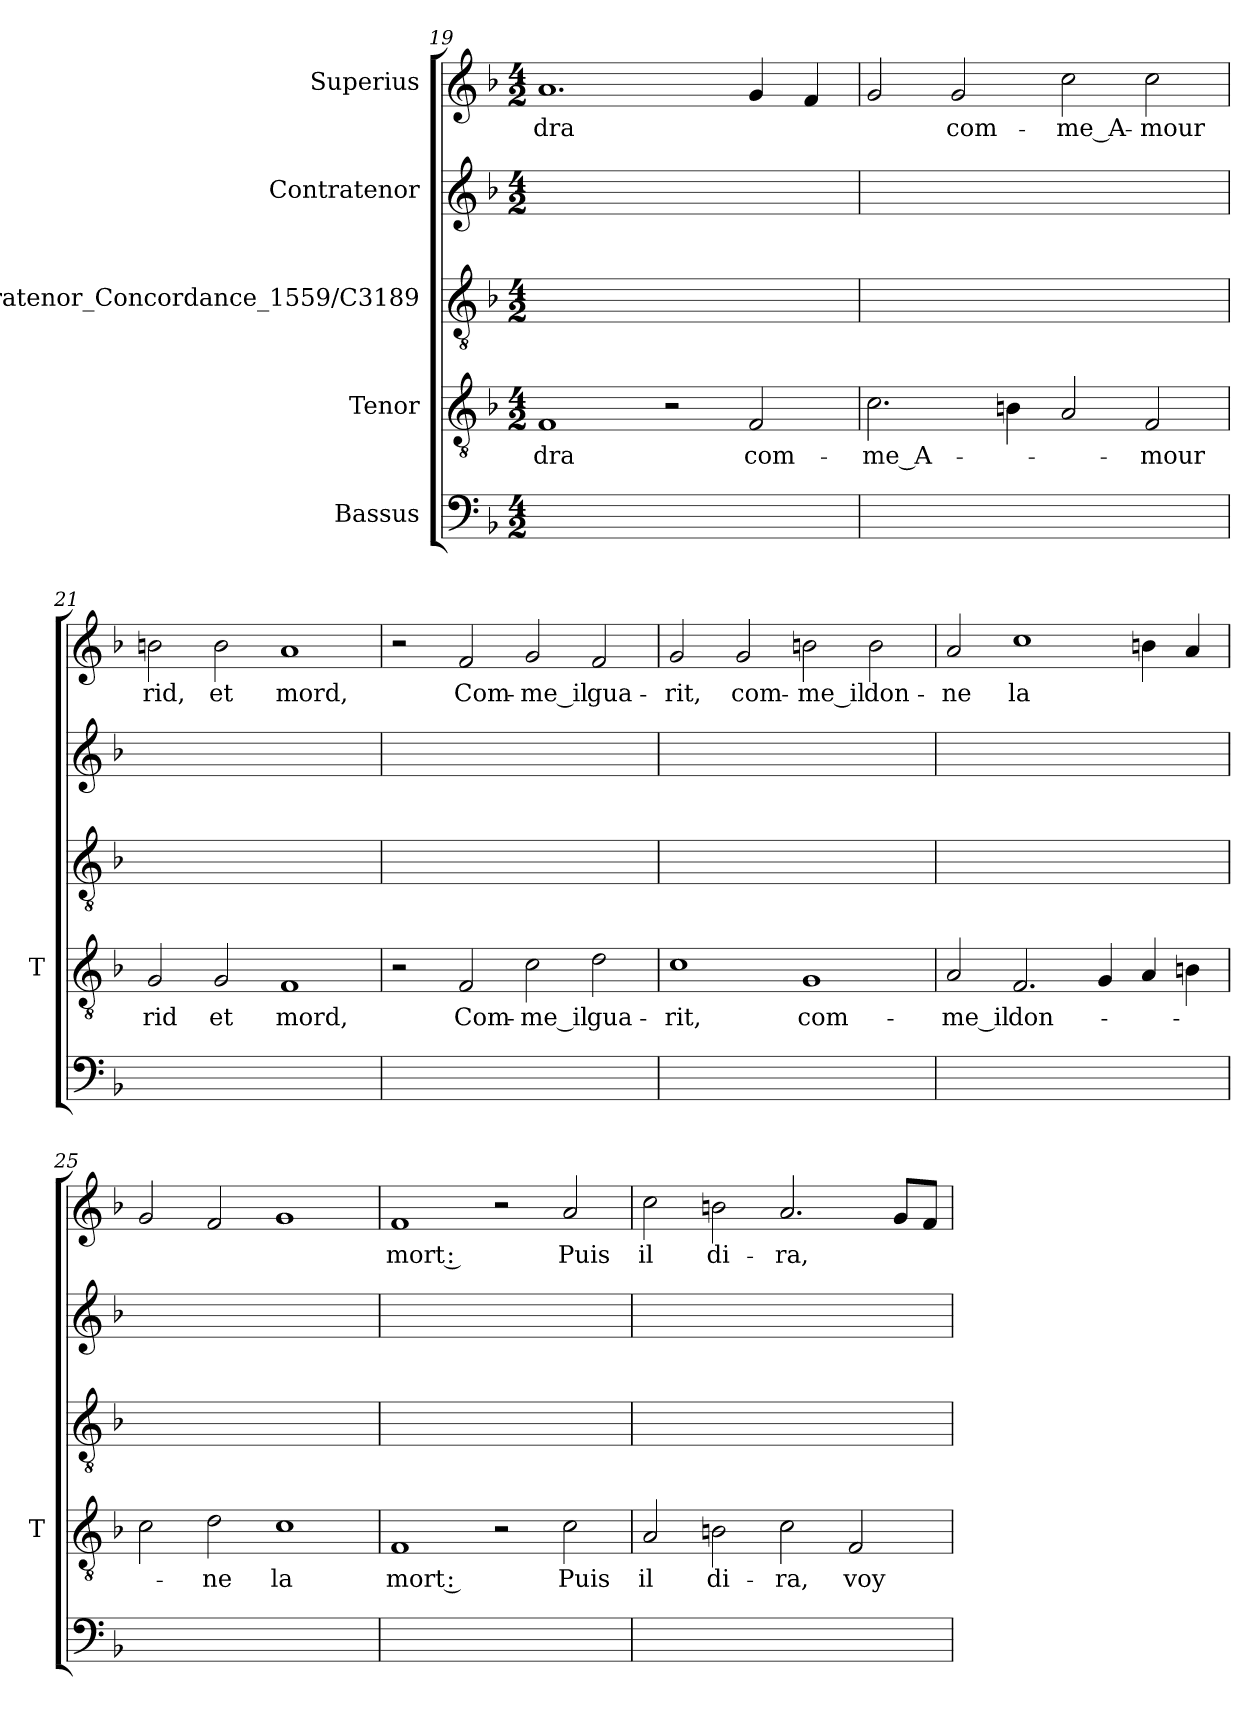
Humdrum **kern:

**kern	**kern	**text	**kern	**kern	**kern	**text
*part5	*part4	*part4	*part3	*part2	*part1	*part1
*staff5	*staff4	*staff4	*staff3	*staff2	*staff1	*staff1
*I"Bassus	*I"Tenor	*	*I"Contratenor_Concordance_1559/C3189	*I"Contratenor	*I"Superius	*
*	*I'T	*	*	*	*	*
*clefF4	*clefGv2	*	*clefGv2	*clefG2	*clefG2	*
*k[b-]	*k[b-]	*	*k[b-]	*k[b-]	*k[b-]	*
*M4/2	*M4/2	*	*M4/2	*M4/2	*M4/2	*
=19	=19	=19	=19	=19	=19	=19
0ryy	1F	-dra	0ryy	0ryy	1.a	-dra
.	2r	.	.	.	.	.
.	2F	com-	.	.	4g	.
.	.	.	.	.	4f	.
=20	=20	=20	=20	=20	=20	=20
0ryy	2.c	me_A-	0ryy	0ryy	2g	.
.	.	.	.	.	2g	com-
.	4Bn	.	.	.	.	.
.	2A	.	.	.	2cc	me_A-
.	2F	-mour	.	.	2cc	-mour
=21	=21	=21	=21	=21	=21	=21
0ryy	2G	-rid	0ryy	0ryy	2bn	-rid,
.	2G	-et	.	.	2b	-et
.	1F	-mord,	.	.	1a	-mord,
=22	=22	=22	=22	=22	=22	=22
0ryy	2r	.	0ryy	0ryy	2r	.
.	2F	Com-	.	.	2f	Com-
.	2c	-me_il	.	.	2g	-me_il
.	2d	gua-	.	.	2f	gua-
=23	=23	=23	=23	=23	=23	=23
0ryy	1c	-rit,	0ryy	0ryy	2g	-rit,
.	.	.	.	.	2g	com-
.	1G	com-	.	.	2bn	-me_il
.	.	.	.	.	2b	don-
=24	=24	=24	=24	=24	=24	=24
0ryy	2A	-me_il	0ryy	0ryy	2a	-ne
.	2.F	don-	.	.	1cc	-la
.	4G	.	.	.	.	.
.	4A	.	.	.	4bn	.
.	4Bn	.	.	.	4a	.
=25	=25	=25	=25	=25	=25	=25
0ryy	2c	.	0ryy	0ryy	2g	.
.	2d	-ne	.	.	2f	.
.	1c	-la	.	.	1g	.
=26	=26	=26	=26	=26	=26	=26
0ryy	1F	-mort :	0ryy	0ryy	1f	-mort :
.	2r	.	.	.	2r	.
.	2c	-Puis	.	.	2a	-Puis
=27	=27	=27	=27	=27	=27	=27
0ryy	2A	-il	0ryy	0ryy	2cc	-il
.	2Bn	di-	.	.	2bn	di-
.	2c	-ra,	.	.	2.a	-ra,
.	2F	voy-	.	.	.	.
.	.	.	.	.	8gL	.
.	.	.	.	.	8fJ	.
=	=	=	=	=	=	=
*-	*-	*-	*-	*-	*-	*-
